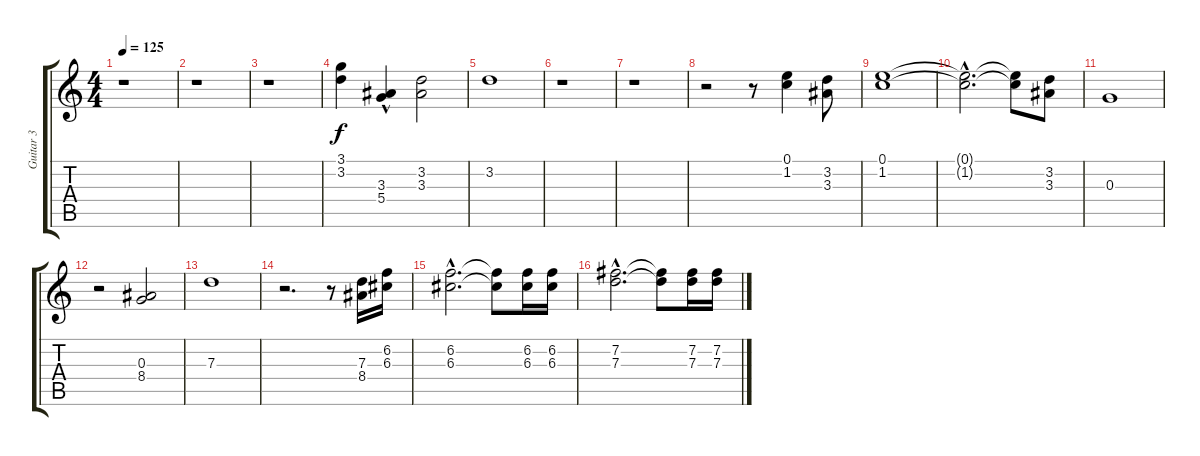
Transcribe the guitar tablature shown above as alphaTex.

\track ("Guitar 3" "Guitar 3") {instrument distortionguitar}
\staff {score tabs}
\tuning (E4 B3 G3 D3 A2 E2) {hide}
\ts (4 4)
\tempo 125
\clef g2
\ks c
r.1{dy f} |
r.1 |
r.1 |
(3.1 3.2).4 (3.3 5.4{hac}).4 (3.2 3.3).2 |
3.2.1 |
r.1 |
r.1 |
r.2 r.8 (0.1 1.2).4 (3.2 3.3).8 |
(0.1 1.2).1 |
(0.1{hac t} 1.2{hac t}).2{d} (0.1{t} 1.2{t}).8 (3.2 3.3).8 |
0.3.1 |
r.2 (0.3 8.4).2 |
7.3.1 |
r.2{d} r.8 (7.3 8.4).16 (6.2 6.3).16 |
(6.2{hac} 6.3{hac}).2{d} (6.2{t} 6.3{t}).8 (6.2 6.3).16 (6.2 6.3).16 |
(7.2{hac} 7.3{hac}).2{d} (7.2{t} 7.3{t}).8 (7.2 7.3).16 (7.2 7.3).16
